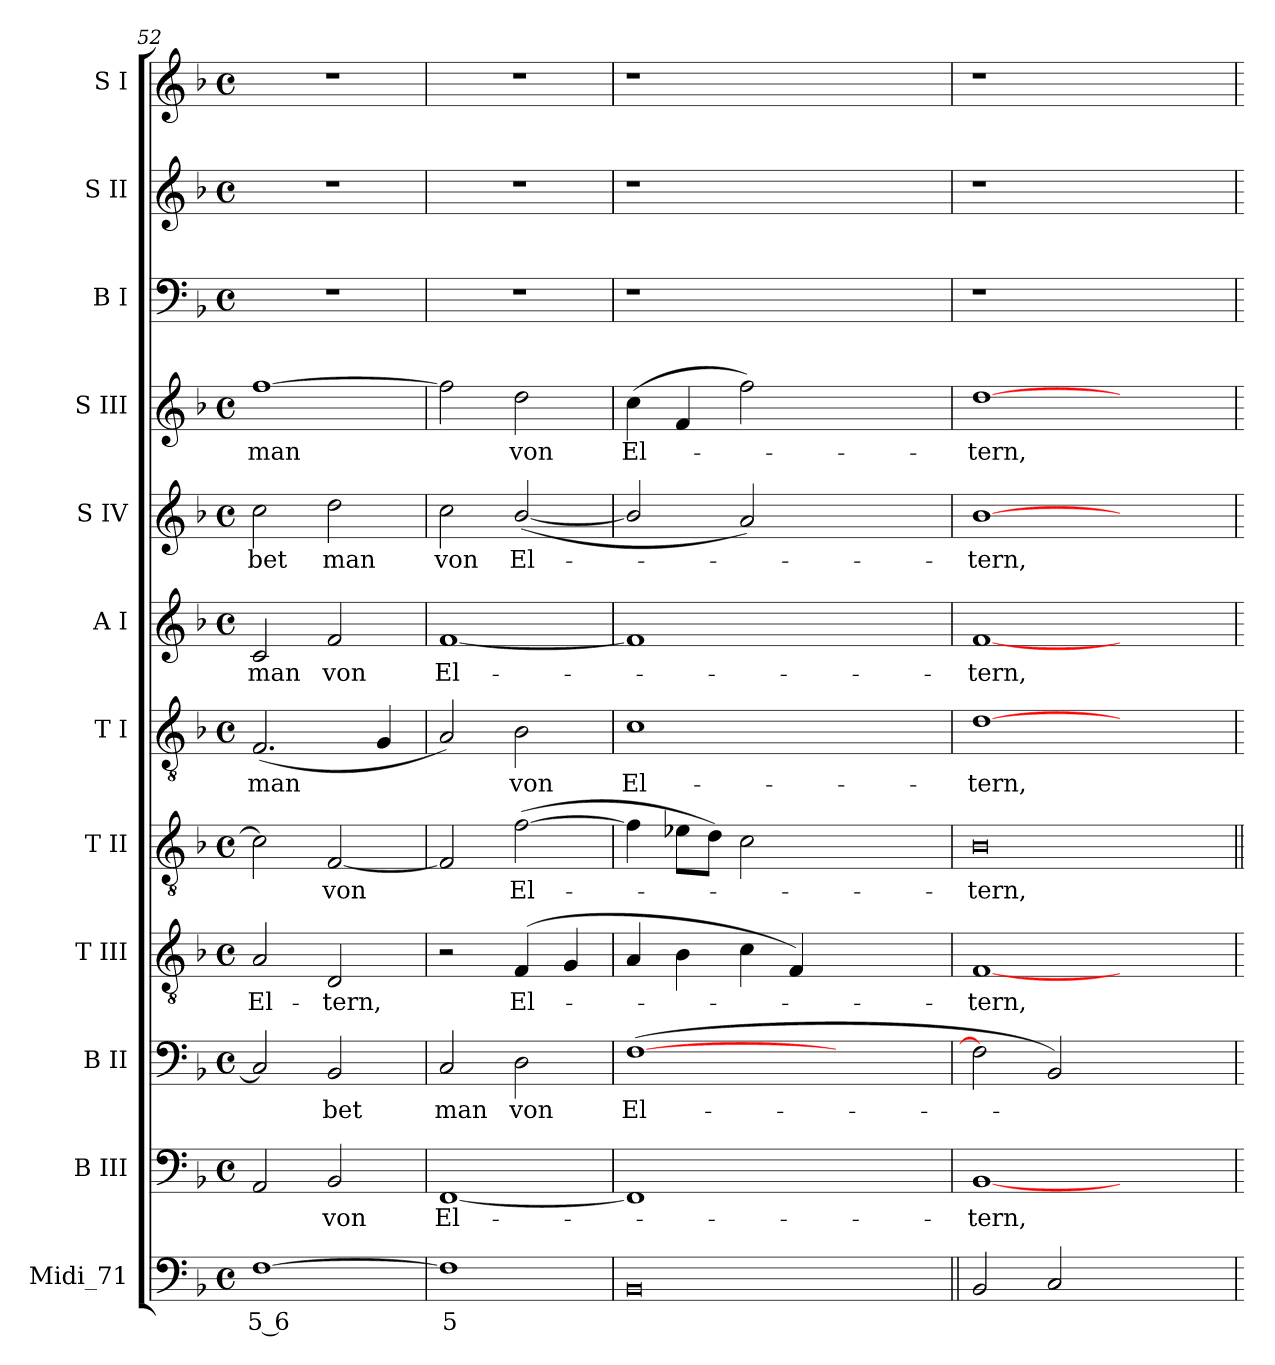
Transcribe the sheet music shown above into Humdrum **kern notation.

**kern	**text	**kern	**text	**kern	**text	**kern	**text	**kern	**text	**kern	**text	**kern	**text	**kern	**text	**kern	**text	**kern	**kern	**kern
*part12	*part12	*part11	*part11	*part10	*part10	*part9	*part9	*part8	*part8	*part7	*part7	*part6	*part6	*part5	*part5	*part4	*part4	*part3	*part2	*part1
*staff12	*staff12	*staff11	*staff11	*staff10	*staff10	*staff9	*staff9	*staff8	*staff8	*staff7	*staff7	*staff6	*staff6	*staff5	*staff5	*staff4	*staff4	*staff3	*staff2	*staff1
*I"Midi_71	*	*I"B III	*	*I"B II	*	*I"T III	*	*I"T II	*	*I"T I	*	*I"A I	*	*I"S IV	*	*I"S III	*	*I"B I	*I"S II	*I"S I
*	*	*I'B III	*	*I'B II	*	*I'T III	*	*I'T II	*	*I'T I	*	*I'A I	*	*I'S IV	*	*I'S III	*	*I'B I	*I'S II	*I'S I
*clefF4	*	*clefF4	*	*clefF4	*	*clefGv2	*	*clefGv2	*	*clefGv2	*	*clefG2	*	*clefG2	*	*clefG2	*	*clefF4	*clefG2	*clefG2
*k[b-]	*	*k[b-]	*	*k[b-]	*	*k[b-]	*	*k[b-]	*	*k[b-]	*	*k[b-]	*	*k[b-]	*	*k[b-]	*	*k[b-]	*k[b-]	*k[b-]
*F:	*	*F:	*	*F:	*	*F:	*	*F:	*	*F:	*	*F:	*	*F:	*	*F:	*	*F:	*F:	*F:
*M4/4	*	*M4/4	*	*M4/4	*	*M4/4	*	*M4/4	*	*M4/4	*	*M4/4	*	*M4/4	*	*M4/4	*	*M4/4	*M4/4	*M4/4
*met(c)	*	*met(c)	*	*met(c)	*	*met(c)	*	*met(c)	*	*met(c)	*	*met(c)	*	*met(c)	*	*met(c)	*	*met(c)	*met(c)	*met(c)
=52	=52	=52	=52	=52	=52	=52	=52	=52	=52	=52	=52	=52	=52	=52	=52	=52	=52	=52	=52	=52
!	!LO:LY:b	!	!	!	!	!	!LO:LY:b	!	!	!	!LO:LY:b	!	!LO:LY:b	!	!LO:LY:b	!	!LO:LY:b	!	!	!
[1F	5 6	2AA	.	2C]	.	2A	El-	2c]	.	(<2.F	man	2c	man	2cc	-bet	[1ff	man	1r	1r	1r
!	!	!	!LO:LY:b	!	!LO:LY:b	!	!LO:LY:b	!	!LO:LY:b	!	!	!	!LO:LY:b	!	!LO:LY:b	!	!	!	!	!
.	.	2BB-	von	2BB-	bet	2D	-tern,	[2F	von	.	.	2f	von	2dd	man	.	.	.	.	.
.	.	.	.	.	.	.	.	.	.	4G	.	.	.	.	.	.	.	.	.	.
=53	=53	=53	=53	=53	=53	=53	=53	=53	=53	=53	=53	=53	=53	=53	=53	=53	=53	=53	=53	=53
!	!LO:LY:b	!	!LO:LY:b	!	!LO:LY:b	!	!	!	!	!	!	!	!LO:LY:b	!	!LO:LY:b	!	!	!	!	!
1F]	5	[1FF	El-	2C	man	2r	.	2F]	.	2A)	.	[1f	El-	2cc	von	2ff]	.	1r	1r	1r
!	!	!	!	!	!LO:LY:b	!	!LO:LY:b	!	!LO:LY:b	!	!LO:LY:b	!	!	!	!LO:LY:b	!	!LO:LY:b	!	!	!
.	.	.	.	2D	von	(<4F	El-	(>[2f	El-	2B-	von	.	.	(<[2b-/	El-	2dd	von	.	.	.
.	.	.	.	.	.	4G	.	.	.	.	.	.	.	.	.	.	.	.	.	.
=54	=54	=54	=54	=54	=54	=54	=54	=54	=54	=54	=54	=54	=54	=54	=54	=54	=54	=54	=54	=54
!	!	!	!	!	!LO:LY:b	!	!	!	!	!	!LO:LY:b	!	!	!	!	!	!LO:LY:b	!	!	!
0BB-	.	1FF]	.	(<[1F	El-	4A	.	4f]	.	1c	El-	1f]	.	2b-/]	.	(>4cc	El-	1r	1r	1r
.	.	.	.	.	.	4B-	.	8e-XL	.	.	.	.	.	.	.	4f	.	.	.	.
.	.	.	.	.	.	.	.	8dJ)	.	.	.	.	.	.	.	.	.	.	.	.
.	.	.	.	.	.	4c	.	2c	.	.	.	.	.	2a)	.	2ff)	.	.	.	.
.	.	.	.	.	.	4F)	.	.	.	.	.	.	.	.	.	.	.	.	.	.
.	.	1ryy	.	1ryy	.	1ryy	.	1ryy	.	1ryy	.	1ryy	.	1ryy	.	1ryy	.	1ryy	1ryy	1ryy
!!LO:LB:g=z
=55||	=55	=55	=55	=55	=55	=55	=55	=55	=55	=55	=55	=55	=55	=55	=55	=55	=55	=55	=55	=55
!	!	!	!LO:LY:b	!	!	!	!LO:LY:b	!	!LO:LY:b	!	!LO:LY:b	!	!LO:LY:b	!	!LO:LY:b	!	!LO:LY:b	!	!	!
2BB-	.	[1BB-	tern,	2F]	.	[1F	tern,	0B-	tern,	[1d	-tern,	[1f	tern,	[1b-	tern,	[1dd	tern,	1r	1r	1r
2C	.	.	.	2BB-)	.	.	.	.	.	.	.	.	.	.	.	.	.	.	.	.
1ryy	.	1ryy	.	1ryy	.	1ryy	.	.	.	1ryy	.	1ryy	.	1ryy	.	1ryy	.	1ryy	1ryy	1ryy
=	=	=	=	=	=	=	=	=||	=	=	=	=	=	=	=	=	=	=	=	=
*-	*-	*-	*-	*-	*-	*-	*-	*-	*-	*-	*-	*-	*-	*-	*-	*-	*-	*-	*-	*-
